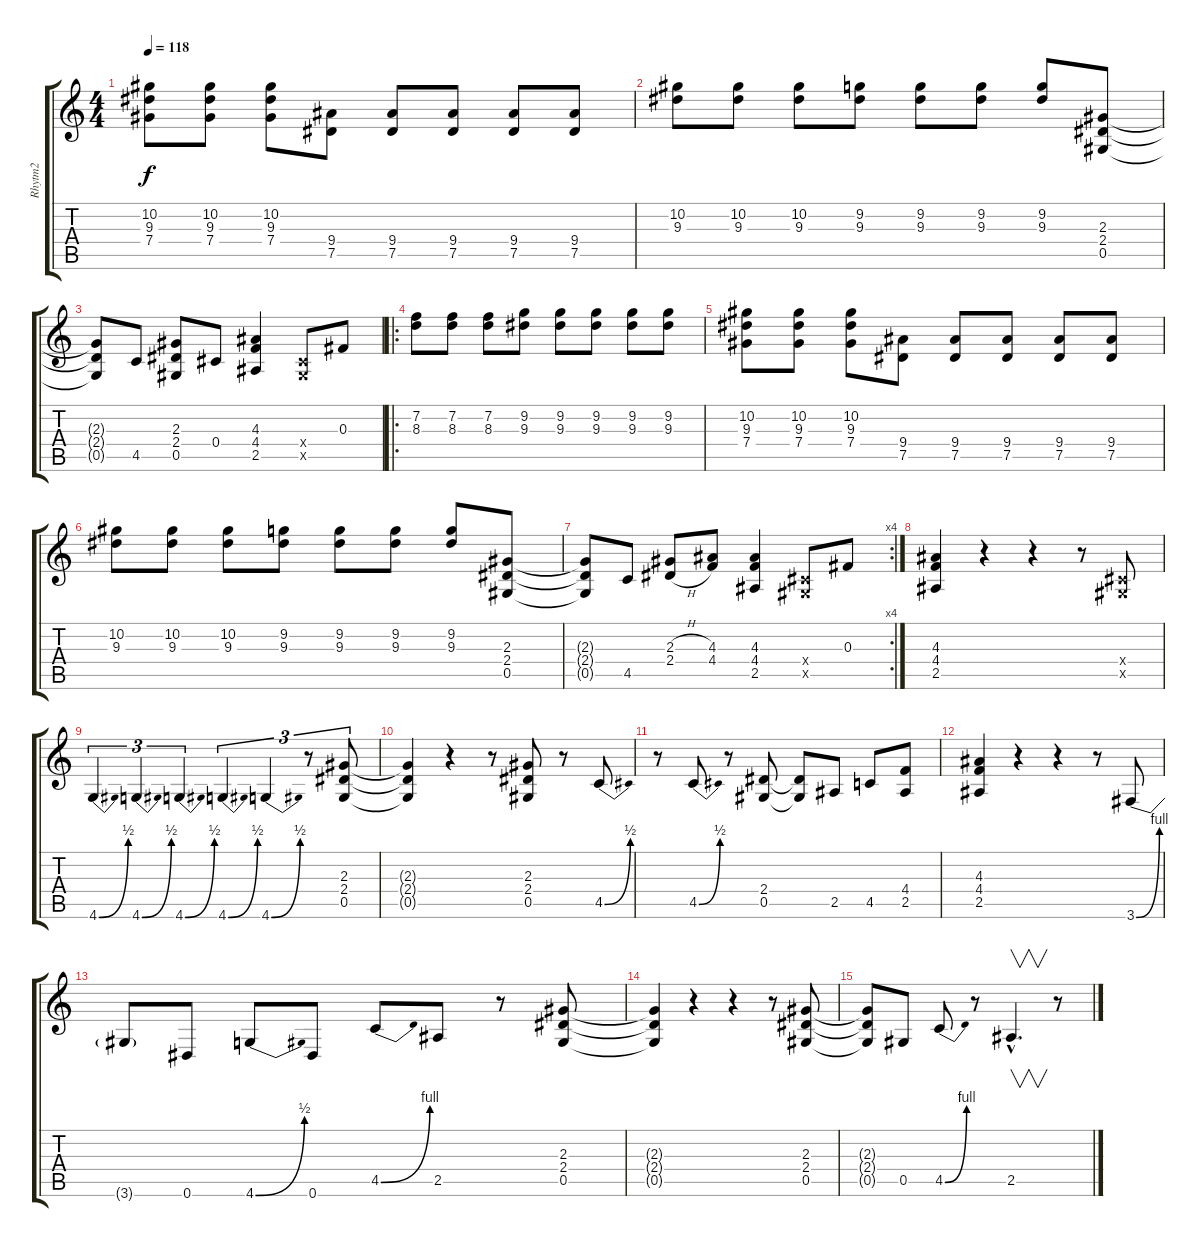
\track ("Rhytm2" "Rhytm2") {instrument overdrivenguitar}
\staff {score tabs}
\tuning (Eb4 Bb3 Gb3 Db3 Ab2 Eb2) {hide}
\ts (4 4)
\tempo 118
\clef g2
\ks c
(10.2 9.3 7.4).8{dy f} (10.2 9.3 7.4).8 (10.2 9.3 7.4).8 (9.4 7.5).8 (9.4 7.5).8 (9.4 7.5).8 (9.4 7.5).8 (9.4 7.5).8 |
(10.2 9.3).8 (10.2 9.3).8 (10.2 9.3).8 (9.2 9.3).8 (9.2 9.3).8 (9.2 9.3).8 (9.2 9.3).8 (2.3 2.4 0.5).8 |
(2.3{t} 2.4{t} 0.5{t}).8 4.5.8 (2.3 2.4 0.5).8 0.4.8 (4.3 4.4 2.5).4 (0.4{x} 0.5{x}).8 0.3.8 |
\ro
(7.2 8.3).8 (7.2 8.3).8 (7.2 8.3).8 (9.2 9.3).8 (9.2 9.3).8 (9.2 9.3).8 (9.2 9.3).8 (9.2 9.3).8 |
(10.2 9.3 7.4).8 (10.2 9.3 7.4).8 (10.2 9.3 7.4).8 (9.4 7.5).8 (9.4 7.5).8 (9.4 7.5).8 (9.4 7.5).8 (9.4 7.5).8 |
(10.2 9.3).8 (10.2 9.3).8 (10.2 9.3).8 (9.2 9.3).8 (9.2 9.3).8 (9.2 9.3).8 (9.2 9.3).8 (2.3 2.4 0.5).8 |
\rc 4
(2.3{t} 2.4{t} 0.5{t}).8 4.5.8 (2.3{h} 2.4{h}).8 (4.3 4.4).8 (4.3 4.4 2.5).4 (0.4{x} 0.5{x}).8 0.3.8 |
(4.3 4.4 2.5).4 r.4 r.4 r.8 (0.4{x} 0.5{x}).8 |
4.6{be (bend 0 0 60 2)}.4{tu (3 2)} 4.6{be (bend 0 0 60 2)}.4{tu (3 2)} 4.6{be (bend 0 0 60 2)}.4{tu (3 2)} 4.6{be (bend 0 0 60 2)}.4{tu (3 2)} 4.6{be (bend 0 0 60 2)}.4{tu (3 2)} r.8{tu (3 2)} (2.3 2.4 0.5).8{tu (3 2)} |
(2.3{t} 2.4{t} 0.5{t}).4 r.4 r.8 (2.3 2.4 0.5).8 r.8 4.5{be (bend 0 0 60 2)}.8 |
r.8 4.5{be (bend 0 0 60 2)}.8 r.8 (2.4 0.5).8 (2.4{t} 0.5{t}).8 2.5.8 4.5.8 (4.4 2.5).8 |
(4.3 4.4 2.5).4 r.4 r.4 r.8 3.6{be (bend 0 0 60 4)}.8 |
3.6{t}.8 0.6.8 4.6{be (bend 0 0 60 2)}.8 0.6.8 4.5{be (bend 0 0 60 4)}.8 2.5.8 r.8 (2.3 2.4 0.5).8 |
(2.3{t} 2.4{t} 0.5{t}).4 r.4 r.4 r.8 (2.3 2.4 0.5).8 |
(2.3{t} 2.4{t} 0.5{t}).8 0.5.8 4.5{be (bend 0 0 60 4)}.8 r.8 2.5{hac}.4{v d} r.8
